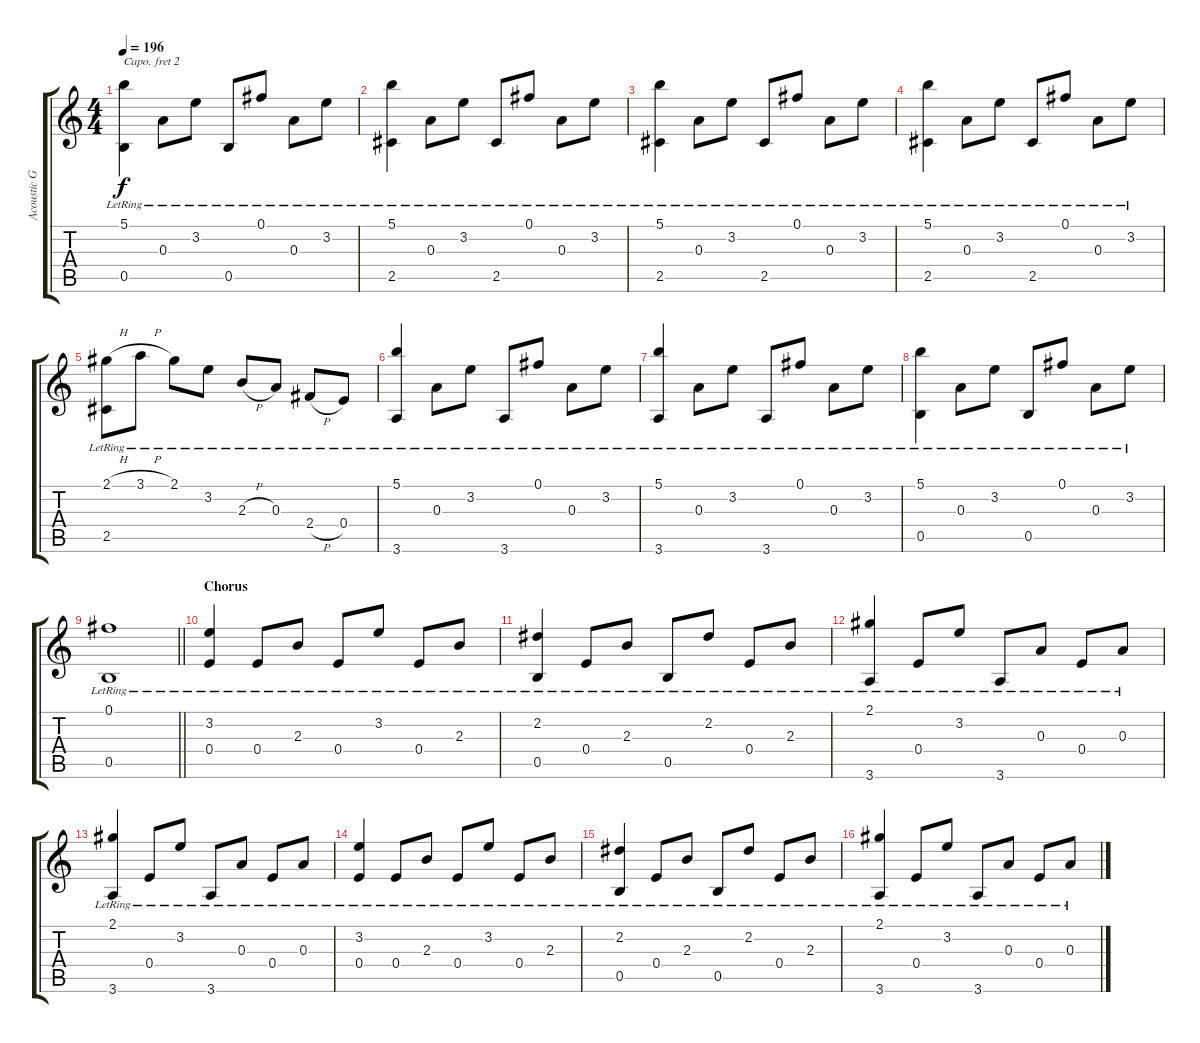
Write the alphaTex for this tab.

\track ("Acoustic Guitar  1" "Acoustic G") {instrument acousticguitarsteel}
\staff {score tabs}
\capo 2
\tuning (E4 B3 G3 D3 A2 E2) {hide}
\ts (4 4)
\tempo 196
\clef g2
\ks c
(5.1{lr} 0.5{lr}).4{dy f} 0.3{lr}.8 3.2{lr}.8 0.5{lr}.8 0.1{lr}.8 0.3{lr}.8 3.2{lr}.8 |
(5.1{lr} 2.5{lr}).4 0.3{lr}.8 3.2{lr}.8 2.5{lr}.8 0.1{lr}.8 0.3{lr}.8 3.2{lr}.8 |
(5.1{lr} 2.5{lr}).4 0.3{lr}.8 3.2{lr}.8 2.5{lr}.8 0.1{lr}.8 0.3{lr}.8 3.2{lr}.8 |
(5.1{lr} 2.5{lr}).4 0.3{lr}.8 3.2{lr}.8 2.5{lr}.8 0.1{lr}.8 0.3{lr}.8 3.2{lr}.8 |
(2.1{h lr} 2.5{lr}).8 3.1{h lr}.8 2.1{lr}.8 3.2{lr}.8 2.3{h lr}.8 0.3{lr}.8 2.4{h lr}.8 0.4{lr}.8 |
(5.1{lr} 3.6{lr}).4 0.3{lr}.8 3.2{lr}.8 3.6{lr}.8 0.1{lr}.8 0.3{lr}.8 3.2{lr}.8 |
(5.1{lr} 3.6{lr}).4 0.3{lr}.8 3.2{lr}.8 3.6{lr}.8 0.1{lr}.8 0.3{lr}.8 3.2{lr}.8 |
(5.1{lr} 0.5{lr}).4 0.3{lr}.8 3.2{lr}.8 0.5{lr}.8 0.1{lr}.8 0.3{lr}.8 3.2{lr}.8 |
\barLineRight lightlight
(0.1{lr} 0.5{lr}).1 |
\section ("" "Chorus")
(3.2{lr} 0.4{lr}).4 0.4{lr}.8 2.3{lr}.8 0.4{lr}.8 3.2{lr}.8 0.4{lr}.8 2.3{lr}.8 |
(2.2{lr} 0.5{lr}).4 0.4{lr}.8 2.3{lr}.8 0.5{lr}.8 2.2{lr}.8 0.4{lr}.8 2.3{lr}.8 |
(2.1{lr} 3.6{lr}).4 0.4{lr}.8 3.2{lr}.8 3.6{lr}.8 0.3{lr}.8 0.4{lr}.8 0.3{lr}.8 |
(2.1{lr} 3.6{lr}).4 0.4{lr}.8 3.2{lr}.8 3.6{lr}.8 0.3{lr}.8 0.4{lr}.8 0.3{lr}.8 |
(3.2{lr} 0.4{lr}).4 0.4{lr}.8 2.3{lr}.8 0.4{lr}.8 3.2{lr}.8 0.4{lr}.8 2.3{lr}.8 |
(2.2{lr} 0.5{lr}).4 0.4{lr}.8 2.3{lr}.8 0.5{lr}.8 2.2{lr}.8 0.4{lr}.8 2.3{lr}.8 |
(2.1{lr} 3.6{lr}).4 0.4{lr}.8 3.2{lr}.8 3.6{lr}.8 0.3{lr}.8 0.4{lr}.8 0.3{lr}.8
